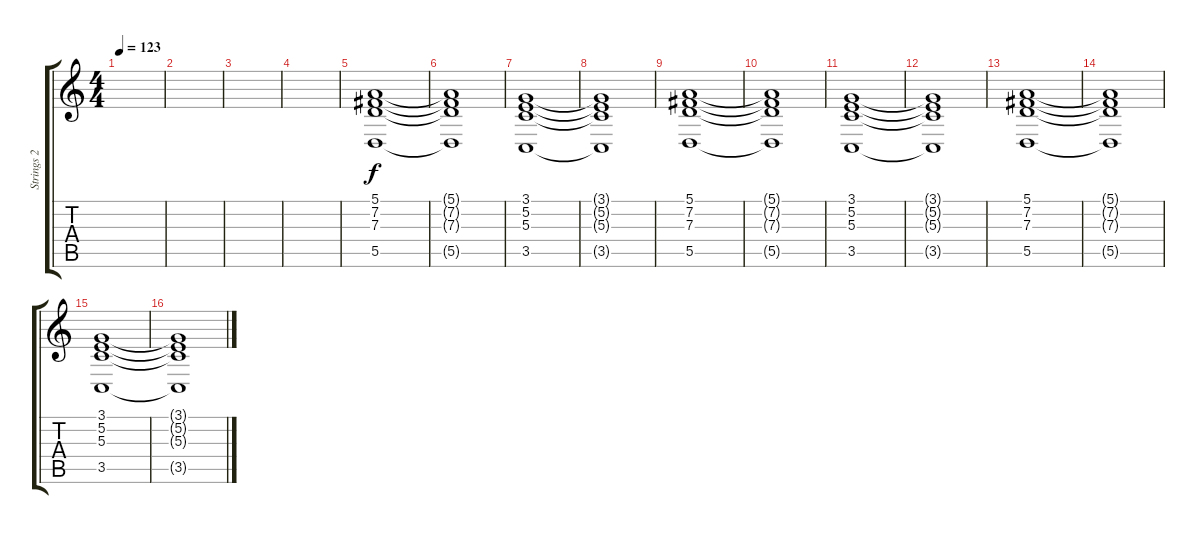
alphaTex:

\track ("Strings 2" "Strings 2") {instrument synthstrings2}
\staff {score tabs}
\tuning (E4 B3 G3 D3 A2 E2) {hide}
\ts (4 4)
\tempo 123
\clef g2
\ks c
|
|
|
|
(5.1 7.2 7.3 5.5).1 |
(5.1{t} 7.2{t} 7.3{t} 5.5{t}).1 |
(3.1 5.2 5.3 3.5).1 |
(3.1{t} 5.2{t} 5.3{t} 3.5{t}).1 |
(5.1 7.2 7.3 5.5).1 |
(5.1{t} 7.2{t} 7.3{t} 5.5{t}).1 |
(3.1 5.2 5.3 3.5).1 |
(3.1{t} 5.2{t} 5.3{t} 3.5{t}).1 |
(5.1 7.2 7.3 5.5).1 |
(5.1{t} 7.2{t} 7.3{t} 5.5{t}).1 |
(3.1 5.2 5.3 3.5).1 |
(3.1{t} 5.2{t} 5.3{t} 3.5{t}).1
